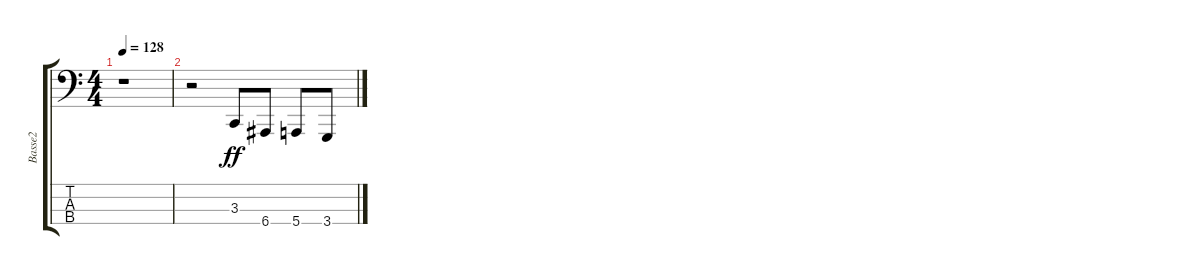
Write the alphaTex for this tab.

\track ("Basse2" "Basse2") {instrument fretlessbass}
\staff {score tabs}
\tuning (G1 D1 A0 E0) {hide}
\ts (4 4)
\tempo 128
\clef f4
\ks c
r.1{dy ff} |
r.2 3.3.8 6.4.8 5.4.8 3.4.8
